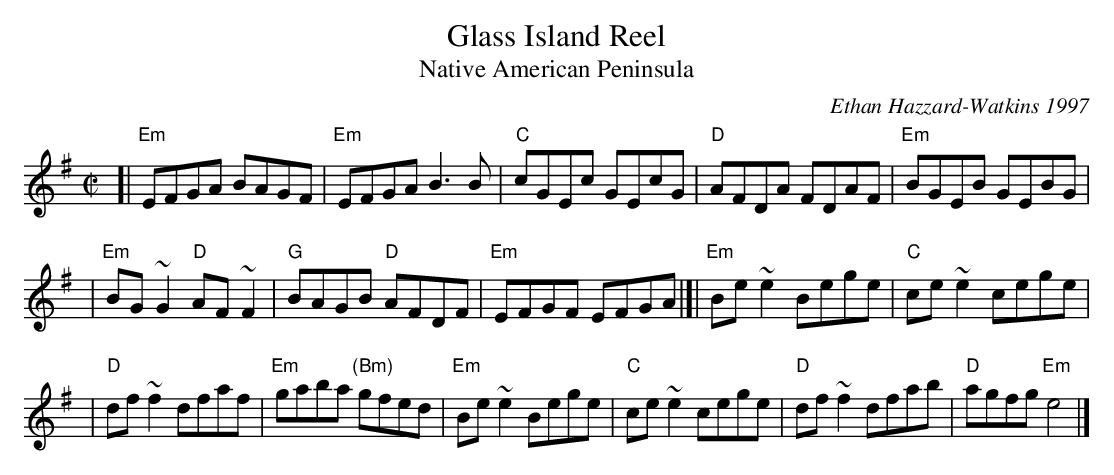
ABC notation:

X:1
T: Glass Island Reel
T: Native American Peninsula
C: Ethan Hazzard-Watkins 1997
M: C|
L: 1/8
K: Em
[| "Em"EFGA BAGF | "Em"EFGA B3B | "C"cGEc GEcG | "D"AFDA FDAF | "Em"BGEB GEBG |
| "Em"BG~G2 "D"AF~F2 | "G"BAGB "D"AFDF | "Em"EFGF EFGA |[| "Em"Be~e2 Bege | "C"ce~e2 cege |
| "D"df~f2 dfaf | "Em"gaba "(Bm)"gfed | "Em"Be~e2 Bege | "C"ce~e2 cege | "D"df~f2 dfab | "D"agfg "Em" e4 |]
